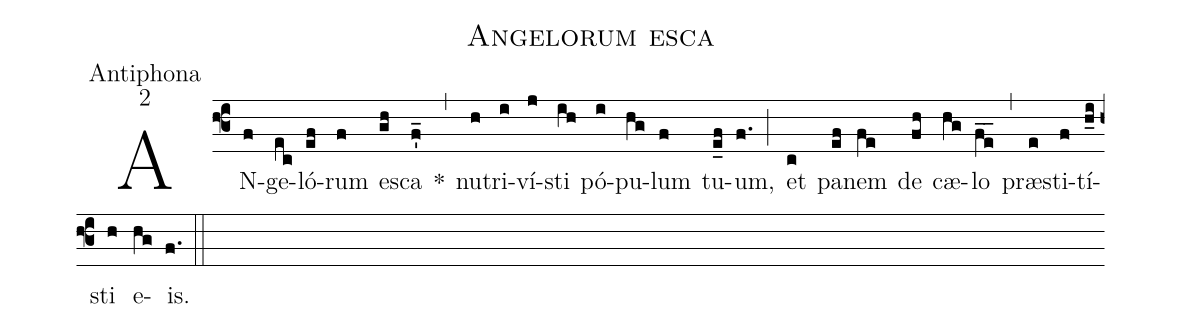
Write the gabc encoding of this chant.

name:Angelorum esca;
office-part:Antiphona;
mode:2;
%%
(f3)
AN(f)ge(ec)ló(ef)rum(f) e(gh)sca(f'_) *(,)
nu(h)tri(i)ví(j)sti(ih) pó(i)pu(hg)lum(f) tu(e_f)um,(f.) (;)
et(c) pa(ef)nem(fe) de(fh) cæ(hg)lo(f_e_) (,)
præ(e)sti(f)tí(h_i)sti(h) e(hg)is.(f.) (::)
